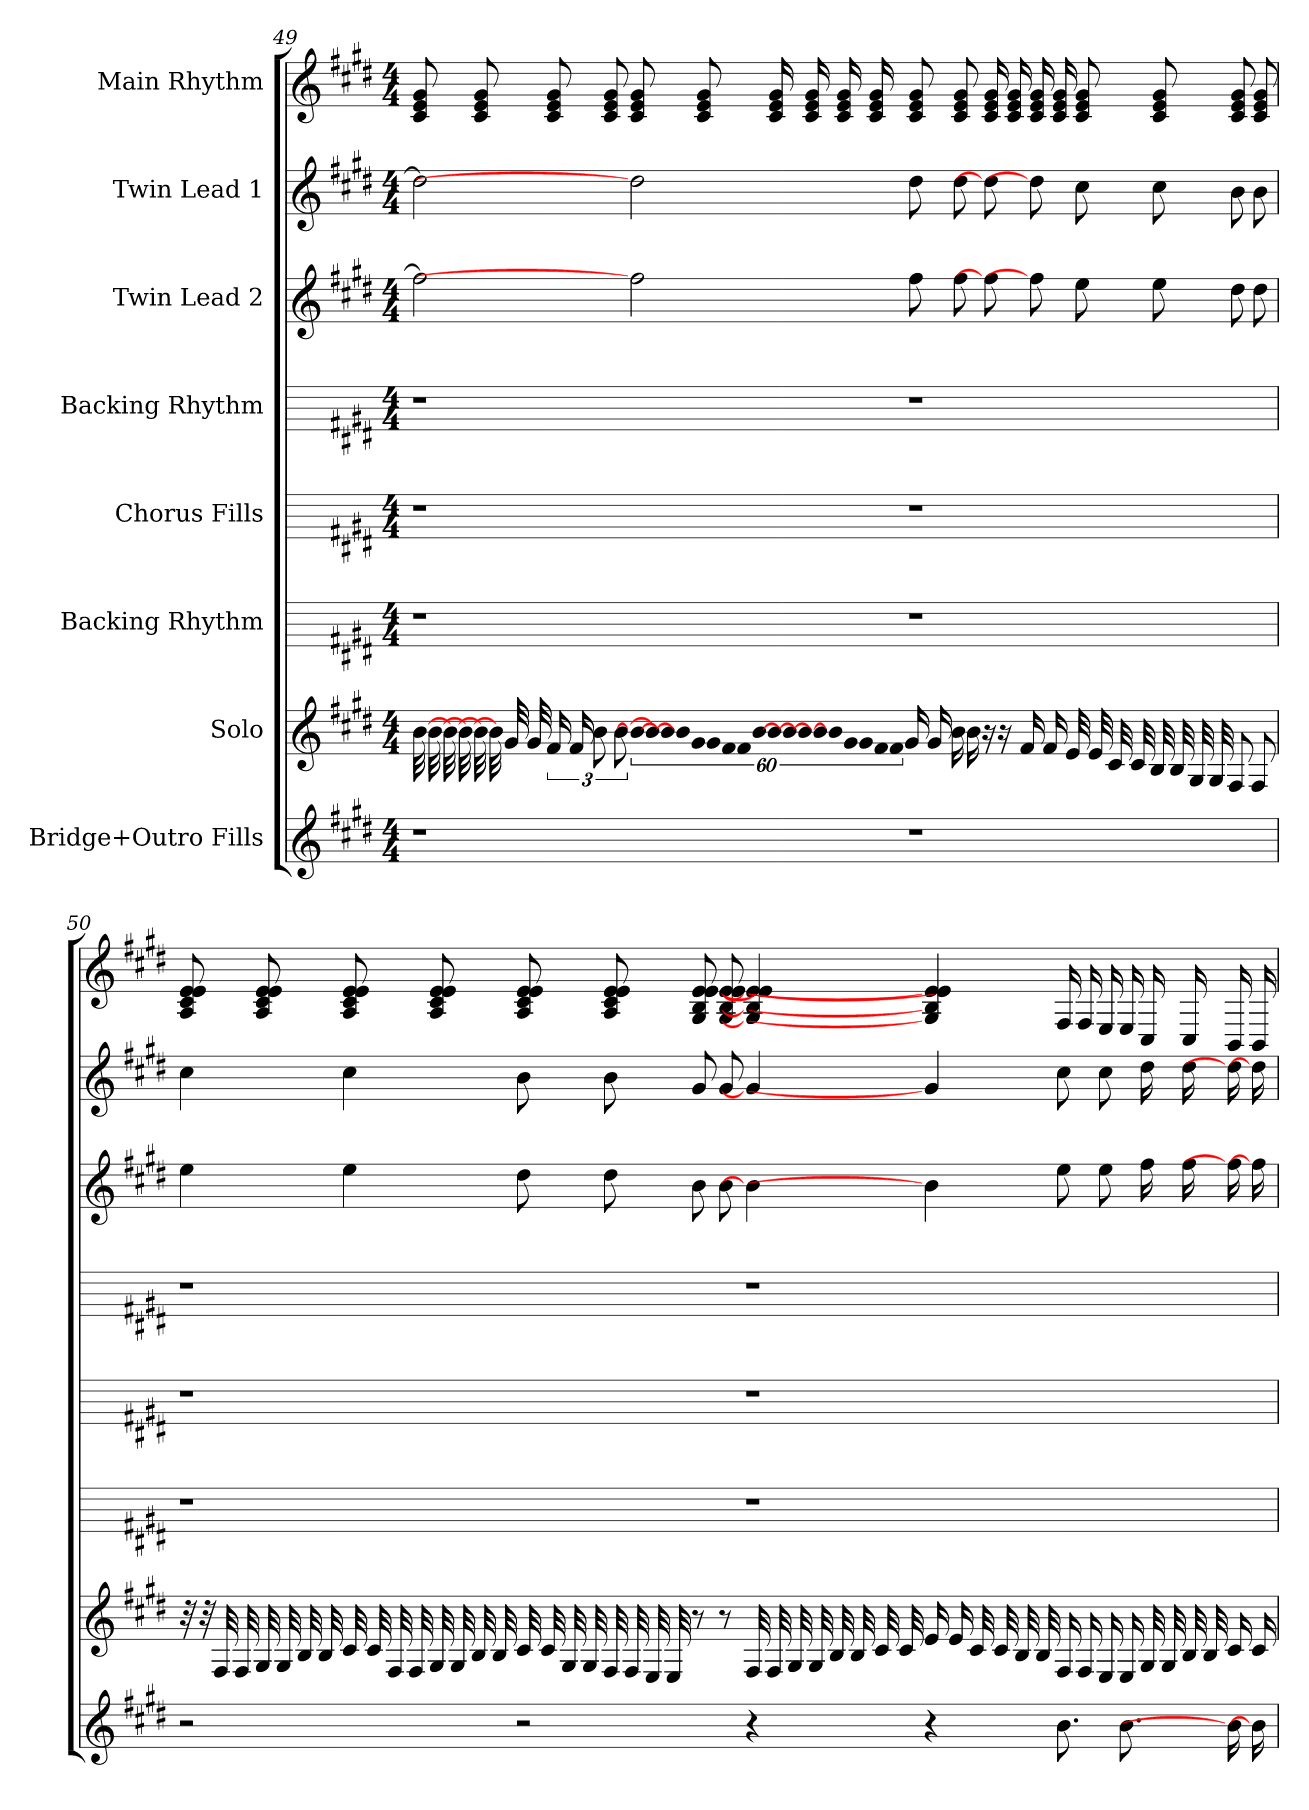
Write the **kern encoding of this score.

**kern	**kern	**kern	**kern	**kern	**kern	**kern	**kern
*part8	*part7	*part6	*part5	*part4	*part3	*part2	*part1
*staff8	*staff7	*staff6	*staff5	*staff4	*staff3	*staff2	*staff1
*I"Bridge+Outro Fills	*I"Solo	*I"Backing Rhythm	*I"Chorus Fills	*I"Backing Rhythm	*I"Twin Lead 2	*I"Twin Lead 1	*I"Main Rhythm
*	*	*	*	*	*	*	*
*k[f#c#g#d#]	*k[f#c#g#d#]	*k[f#c#g#d#]	*k[f#c#g#d#]	*k[f#c#g#d#]	*k[f#c#g#d#]	*k[f#c#g#d#]	*k[f#c#g#d#]
*M4/4	*M4/4	*M4/4	*M4/4	*M4/4	*M4/4	*M4/4	*M4/4
=49	=49	=49	=49	=49	=49	=49	=49
1r	32b	1r	1r	1r	2ff#]	2dd#]	8g# 8e 8c#
.	32b	.	.	.	.	.	.
.	32b]	.	.	.	.	.	.
.	32b]	.	.	.	.	.	.
.	32b]	.	.	.	.	.	8g# 8e 8c#
.	32b]	.	.	.	.	.	.
.	32g#	.	.	.	.	.	.
.	32g#	.	.	.	.	.	.
.	24f#	.	.	.	.	.	8g# 8e 8c#
.	24f#	.	.	.	.	.	.
.	12b	.	.	.	.	.	.
.	.	.	.	.	.	.	8g# 8e 8c#
.	12b	.	.	.	.	.	.
!	!LO:N:vis=32	!	!	!	!	!	!
.	1920%53b]	.	.	.	2ff#]	2dd#]	8g# 8e 8c#
!	!LO:N:vis=32	!	!	!	!	!	!
.	1920%53b]	.	.	.	.	.	.
!	!LO:N:vis=32	!	!	!	!	!	!
.	1920%53b]	.	.	.	.	.	.
!	!LO:N:vis=32	!	!	!	!	!	!
.	1920%53b]	.	.	.	.	.	.
!	!LO:N:vis=32	!	!	!	!	!	!
.	1920%53g#	.	.	.	.	.	.
.	.	.	.	.	.	.	8g# 8e 8c#
!	!LO:N:vis=32	!	!	!	!	!	!
.	1920%53g#	.	.	.	.	.	.
!	!LO:N:vis=32	!	!	!	!	!	!
.	1920%53f#	.	.	.	.	.	.
!	!LO:N:vis=32	!	!	!	!	!	!
.	1920%53f#	.	.	.	.	.	.
!	!LO:N:vis=32	!	!	!	!	!	!
.	1920%53b	.	.	.	.	.	.
!	!LO:N:vis=32	!	!	!	!	!	!
.	1920%53b	.	.	.	.	.	.
.	.	.	.	.	.	.	16g# 16e 16c#
!	!LO:N:vis=32	!	!	!	!	!	!
.	1920%53b]	.	.	.	.	.	.
!	!LO:N:vis=32	!	!	!	!	!	!
.	1920%53b]	.	.	.	.	.	.
.	.	.	.	.	.	.	16g# 16e 16c#
!	!LO:N:vis=32	!	!	!	!	!	!
.	1920%53b]	.	.	.	.	.	.
!	!LO:N:vis=32	!	!	!	!	!	!
.	1920%53b]	.	.	.	.	.	.
.	.	.	.	.	.	.	16g# 16e 16c#
!	!LO:N:vis=32	!	!	!	!	!	!
.	1920%53g#	.	.	.	.	.	.
!	!LO:N:vis=32	!	!	!	!	!	!
.	1920%53g#	.	.	.	.	.	.
.	.	.	.	.	.	.	16g# 16e 16c#
!	!LO:N:vis=32	!	!	!	!	!	!
.	1920%53f#	.	.	.	.	.	.
!	!LO:N:vis=32	!	!	!	!	!	!
.	1920%53f#	.	.	.	.	.	.
.	16g#	.	.	.	.	.	.
1r	.	1r	1r	1r	8ff#	8dd#	8g# 8e 8c#
.	16g#	.	.	.	.	.	.
.	16b	.	.	.	.	.	.
.	.	.	.	.	8ff#	8dd#	8g# 8e 8c#
.	16b	.	.	.	.	.	.
.	16r	.	.	.	.	.	.
.	.	.	.	.	8ff#]	8dd#]	16g# 16e 16c#
.	16r	.	.	.	.	.	.
.	.	.	.	.	.	.	16g# 16e 16c#
.	16f#	.	.	.	.	.	.
.	.	.	.	.	8ff#]	8dd#]	16g# 16e 16c#
.	16f#	.	.	.	.	.	.
.	.	.	.	.	.	.	16g# 16e 16c#
.	32e	.	.	.	.	.	.
.	.	.	.	.	8ee	8cc#	8g# 8e 8c#
.	32e	.	.	.	.	.	.
.	32c#	.	.	.	.	.	.
.	32c#	.	.	.	.	.	.
.	32B	.	.	.	.	.	.
.	.	.	.	.	8ee	8cc#	8g# 8e 8c#
.	32B	.	.	.	.	.	.
.	32G#	.	.	.	.	.	.
.	32G#	.	.	.	.	.	.
.	8F#	.	.	.	.	.	.
.	.	.	.	.	8dd#	8b	8g# 8e 8c#
.	8F#	.	.	.	.	.	.
.	.	.	.	.	8dd#	8b	8g# 8e 8c#
.	320ryy	.	.	.	.	.	.
=50	=50	=50	=50	=50	=50	=50	=50
2r	32r	1r	1r	1r	4ee	4cc#	8e 8e 8c# 8A
.	32r	.	.	.	.	.	.
.	32F#	.	.	.	.	.	.
.	32F#	.	.	.	.	.	.
.	32G#	.	.	.	.	.	8e 8e 8c# 8A
.	32G#	.	.	.	.	.	.
.	32B	.	.	.	.	.	.
.	32B	.	.	.	.	.	.
.	32c#	.	.	.	4ee	4cc#	8e 8e 8c# 8A
.	32c#	.	.	.	.	.	.
.	32F#	.	.	.	.	.	.
.	32F#	.	.	.	.	.	.
.	32G#	.	.	.	.	.	8e 8e 8c# 8A
.	32G#	.	.	.	.	.	.
.	32B	.	.	.	.	.	.
.	32B	.	.	.	.	.	.
2r	32c#	.	.	.	8dd#	8b	8e 8e 8c# 8A
.	32c#	.	.	.	.	.	.
.	32G#	.	.	.	.	.	.
.	32G#	.	.	.	.	.	.
.	32F#	.	.	.	8dd#	8b	8e 8e 8c# 8A
.	32F#	.	.	.	.	.	.
.	32E	.	.	.	.	.	.
.	32E	.	.	.	.	.	.
.	8r	.	.	.	8b	8g#	8e 8e 8B 8G#
.	8r	.	.	.	8b	8g#	8e 8e 8B 8G#
4r	32F#	1r	1r	1r	4b]	4g#]	4e] 4e] 4B] 4G#]
.	32F#	.	.	.	.	.	.
.	32G#	.	.	.	.	.	.
.	32G#	.	.	.	.	.	.
.	32B	.	.	.	.	.	.
.	32B	.	.	.	.	.	.
.	32c#	.	.	.	.	.	.
.	32c#	.	.	.	.	.	.
4r	16e	.	.	.	4b]	4g#]	4e] 4e] 4B] 4G#]
.	16e	.	.	.	.	.	.
.	32c#	.	.	.	.	.	.
.	32c#	.	.	.	.	.	.
.	32B	.	.	.	.	.	.
.	32B	.	.	.	.	.	.
8.b	16F#	.	.	.	8ee	8cc#	16F#
.	16F#	.	.	.	.	.	16F#
.	16E	.	.	.	8ee	8cc#	16E
8.b	16E	.	.	.	.	.	16E
.	32G#	.	.	.	16ff#	16dd#	16C#
.	32G#	.	.	.	.	.	.
.	32B	.	.	.	16ff#	16dd#	16C#
.	32B	.	.	.	.	.	.
16b]	16c#	.	.	.	16ff#]	16dd#]	16BB
16b]	16c#	.	.	.	16ff#]	16dd#]	16BB
=	=	=	=	=	=	=	=
*-	*-	*-	*-	*-	*-	*-	*-
